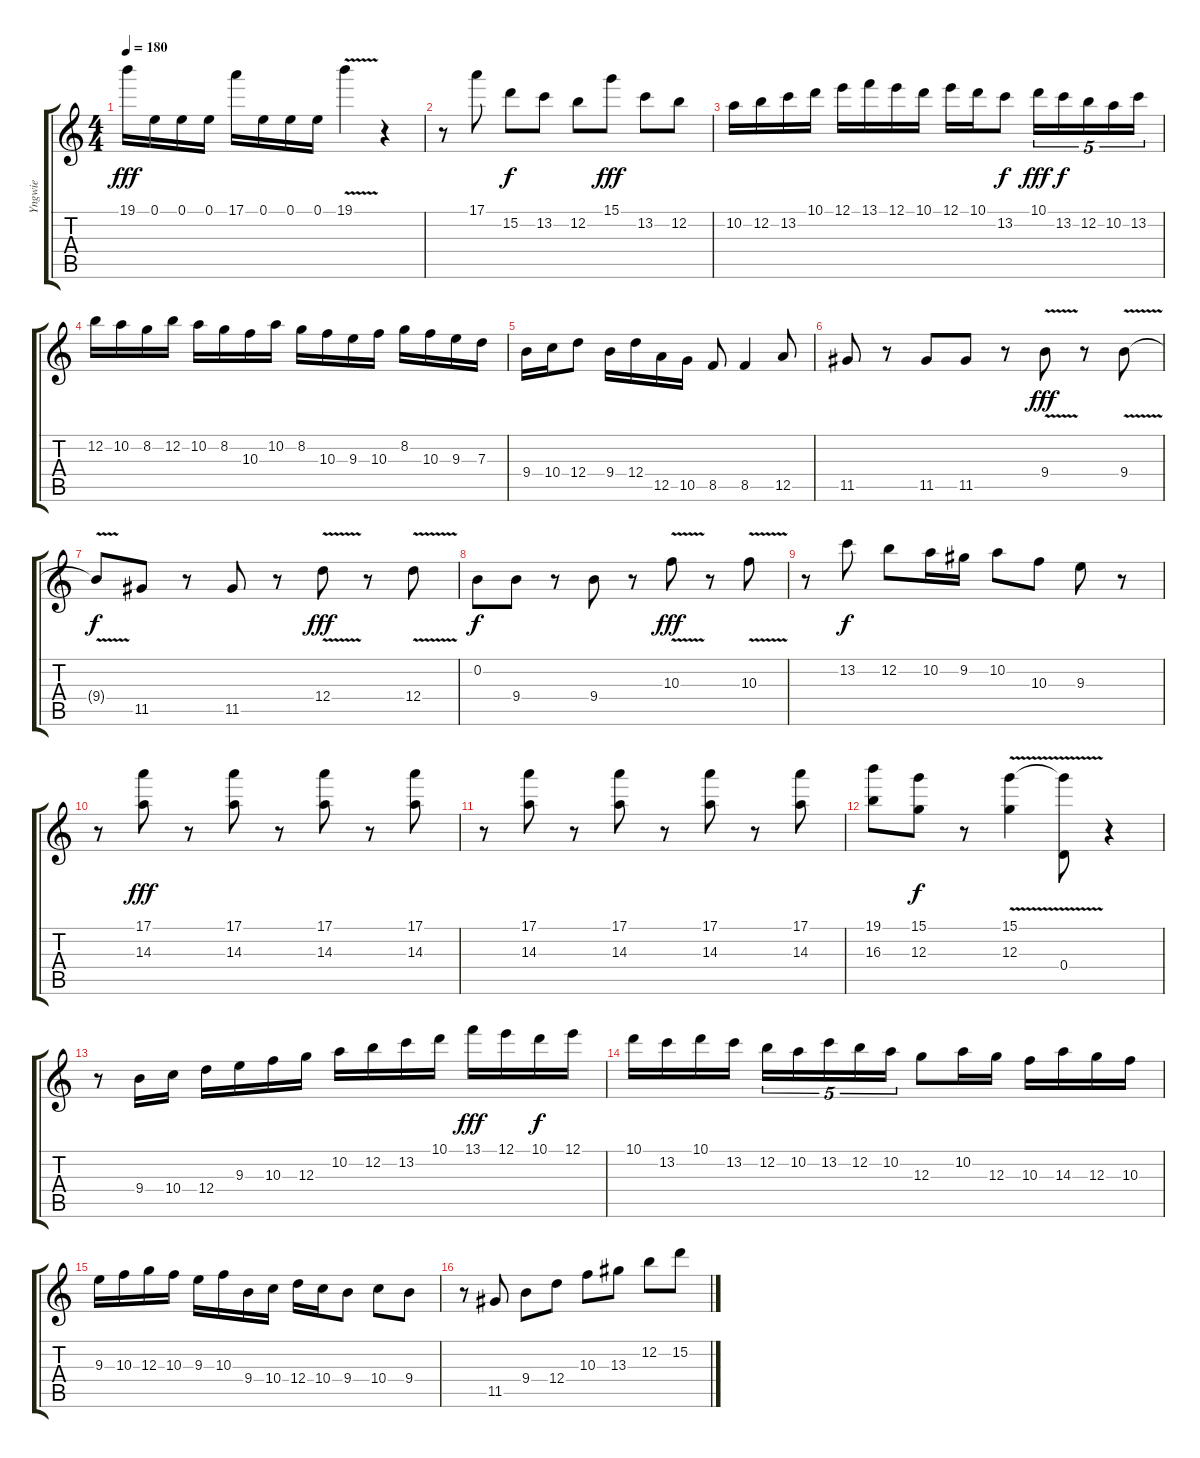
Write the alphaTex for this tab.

\track ("Yngwie" "Yngwie") {instrument acousticguitarsteel}
\staff {score tabs}
\tuning (E4 B3 G3 D3 A2 E2) {hide}
\ts (4 4)
\tempo 180
\clef g2
\ks c
19.1.16{dy fff} 0.1.16 0.1.16 0.1.16 17.1.16 0.1.16 0.1.16 0.1.16 19.1{v}.4 r.4 |
r.8 17.1.8 15.2.8{dy f} 13.2.8 12.2.8 15.1.8{dy fff} 13.2.8 12.2.8 |
10.2.16 12.2.16 13.2.16 10.1.16 12.1.16 13.1.16 12.1.16 10.1.16 12.1.16 10.1.16 13.2.8{dy f} 10.1.16{tu (5 4) dy fff} 13.2.16{tu (5 4) dy f} 12.2.16{tu (5 4)} 10.2.16{tu (5 4)} 13.2.16{tu (5 4)} |
12.2.16 10.2.16 8.2.16 12.2.16 10.2.16 8.2.16 10.3.16 10.2.16 8.2.16 10.3.16 9.3.16 10.3.16 8.2.16 10.3.16 9.3.16 7.3.16 |
9.4.16 10.4.16 12.4.8 9.4.16 12.4.16 12.5.16 10.5.16 8.5.8 8.5.4 12.5.8 |
11.5.8 r.8 11.5.8 11.5.8 r.8 9.4{v}.8{dy fff} r.8 9.4{v}.8 |
9.4{t}.8{dy f} 11.5.8 r.8 11.5.8 r.8 12.4{v}.8{dy fff} r.8 12.4{v}.8 |
0.2.8{dy f} 9.4.8 r.8 9.4.8 r.8 10.3{v}.8{dy fff} r.8 10.3{v}.8 |
r.8 13.2.8{dy f} 12.2.8 10.2.16 9.2.16 10.2.8 10.3.8 9.3.8 r.8 |
r.8 (17.1 14.3).8{dy fff} r.8 (17.1 14.3).8 r.8 (17.1 14.3).8 r.8 (17.1 14.3).8 |
r.8 (17.1 14.3).8 r.8 (17.1 14.3).8 r.8 (17.1 14.3).8 r.8 (17.1 14.3).8 |
(19.1 16.3).8 (15.1 12.3).8{dy f} r.8 (15.1{v} 12.3).4 (15.1{t} 0.4).8 r.4 |
r.8 9.4.16 10.4.16 12.4.16 9.3.16 10.3.16 12.3.16 10.2.16 12.2.16 13.2.16 10.1.16 13.1.16{dy fff} 12.1.16 10.1.16{dy f} 12.1.16 |
10.1.16 13.2.16 10.1.16 13.2.16 12.2.16{tu (5 4)} 10.2.16{tu (5 4)} 13.2.16{tu (5 4)} 12.2.16{tu (5 4)} 10.2.16{tu (5 4)} 12.3.8 10.2.16 12.3.16 10.3.16 14.3.16 12.3.16 10.3.16 |
9.3.16 10.3.16 12.3.16 10.3.16 9.3.16 10.3.16 9.4.16 10.4.16 12.4.16 10.4.16 9.4.8 10.4.8 9.4.8 |
r.8 11.5.8 9.4.8 12.4.8 10.3.8 13.3.8 12.2.8 15.2.8
